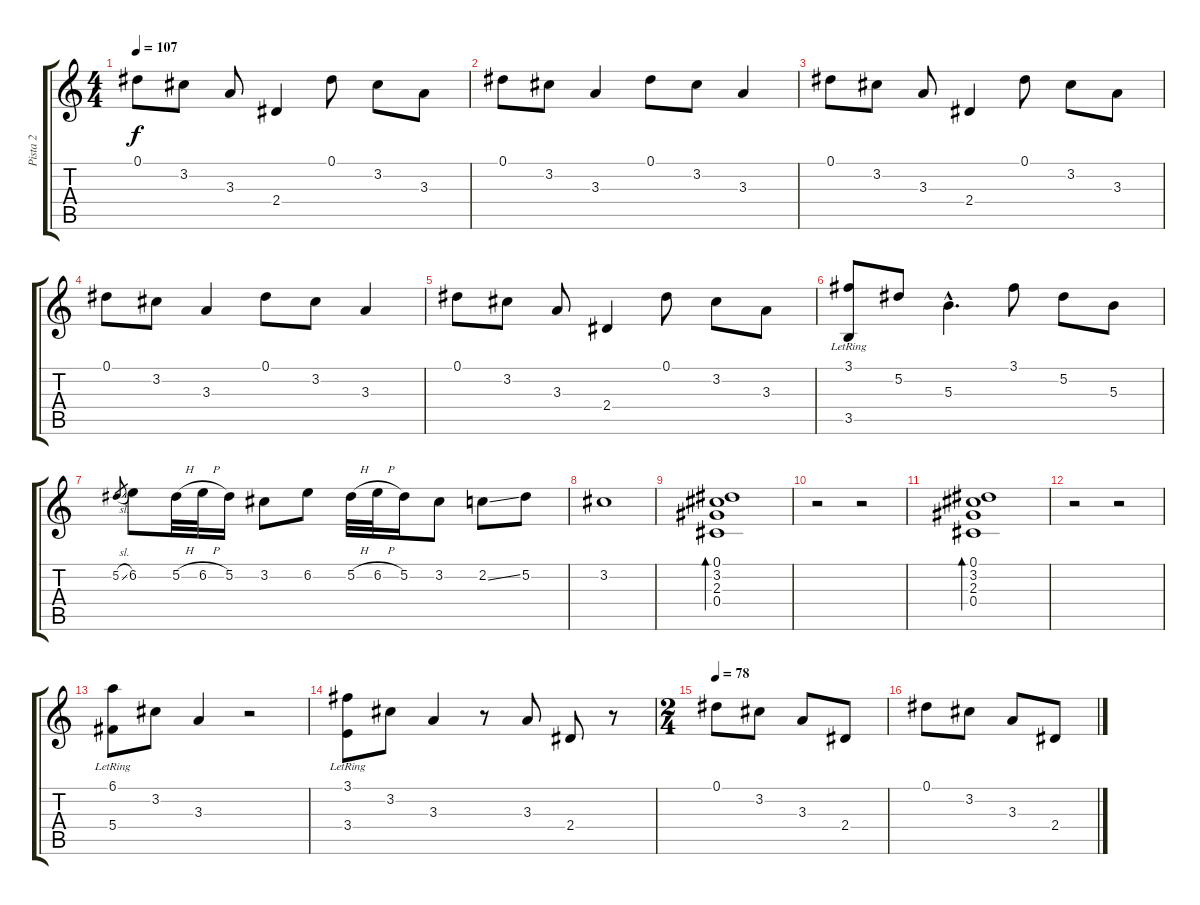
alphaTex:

\track ("Pista 2" "Pista 2") {instrument acousticguitarsteel}
\staff {score tabs}
\tuning (Eb4 Bb3 Gb3 Db3 Ab2 Eb2) {hide}
\ts (4 4)
\tempo 107
\clef g2
\ks c
0.1.8{dy f} 3.2.8 3.3.8 2.4.4 0.1.8 3.2.8 3.3.8 |
0.1.8 3.2.8 3.3.4 0.1.8 3.2.8 3.3.4 |
0.1.8 3.2.8 3.3.8 2.4.4 0.1.8 3.2.8 3.3.8 |
0.1.8 3.2.8 3.3.4 0.1.8 3.2.8 3.3.4 |
0.1.8 3.2.8 3.3.8 2.4.4 0.1.8 3.2.8 3.3.8 |
(3.1 3.5{lr}).8 5.2.8 5.3{hac}.4{d} 3.1.8 5.2.8 5.3.8 |
5.2{sl}.8{gr} 6.2.8 5.2{h}.32 6.2{h}.32 5.2.16 3.2.8 6.2.8 5.2{h}.32 6.2{h}.32 5.2.16 3.2.8 2.2{ss}.8 5.2.8 |
3.2.1 |
(0.1 3.2 2.3 0.4).1{bd 480} |
r.2 r.2 |
(0.1 3.2 2.3 0.4).1{bd 480} |
r.2 r.2 |
(6.1 5.4{lr}).8 3.2.8 3.3.4 r.2 |
(3.1 3.4{lr}).8 3.2.8 3.3.4 r.8 3.3.8 2.4.8 r.8 |
\ts (2 4)
\tempo 78
0.1.8 3.2.8 3.3.8 2.4.8 |
0.1.8 3.2.8 3.3.8 2.4.8
